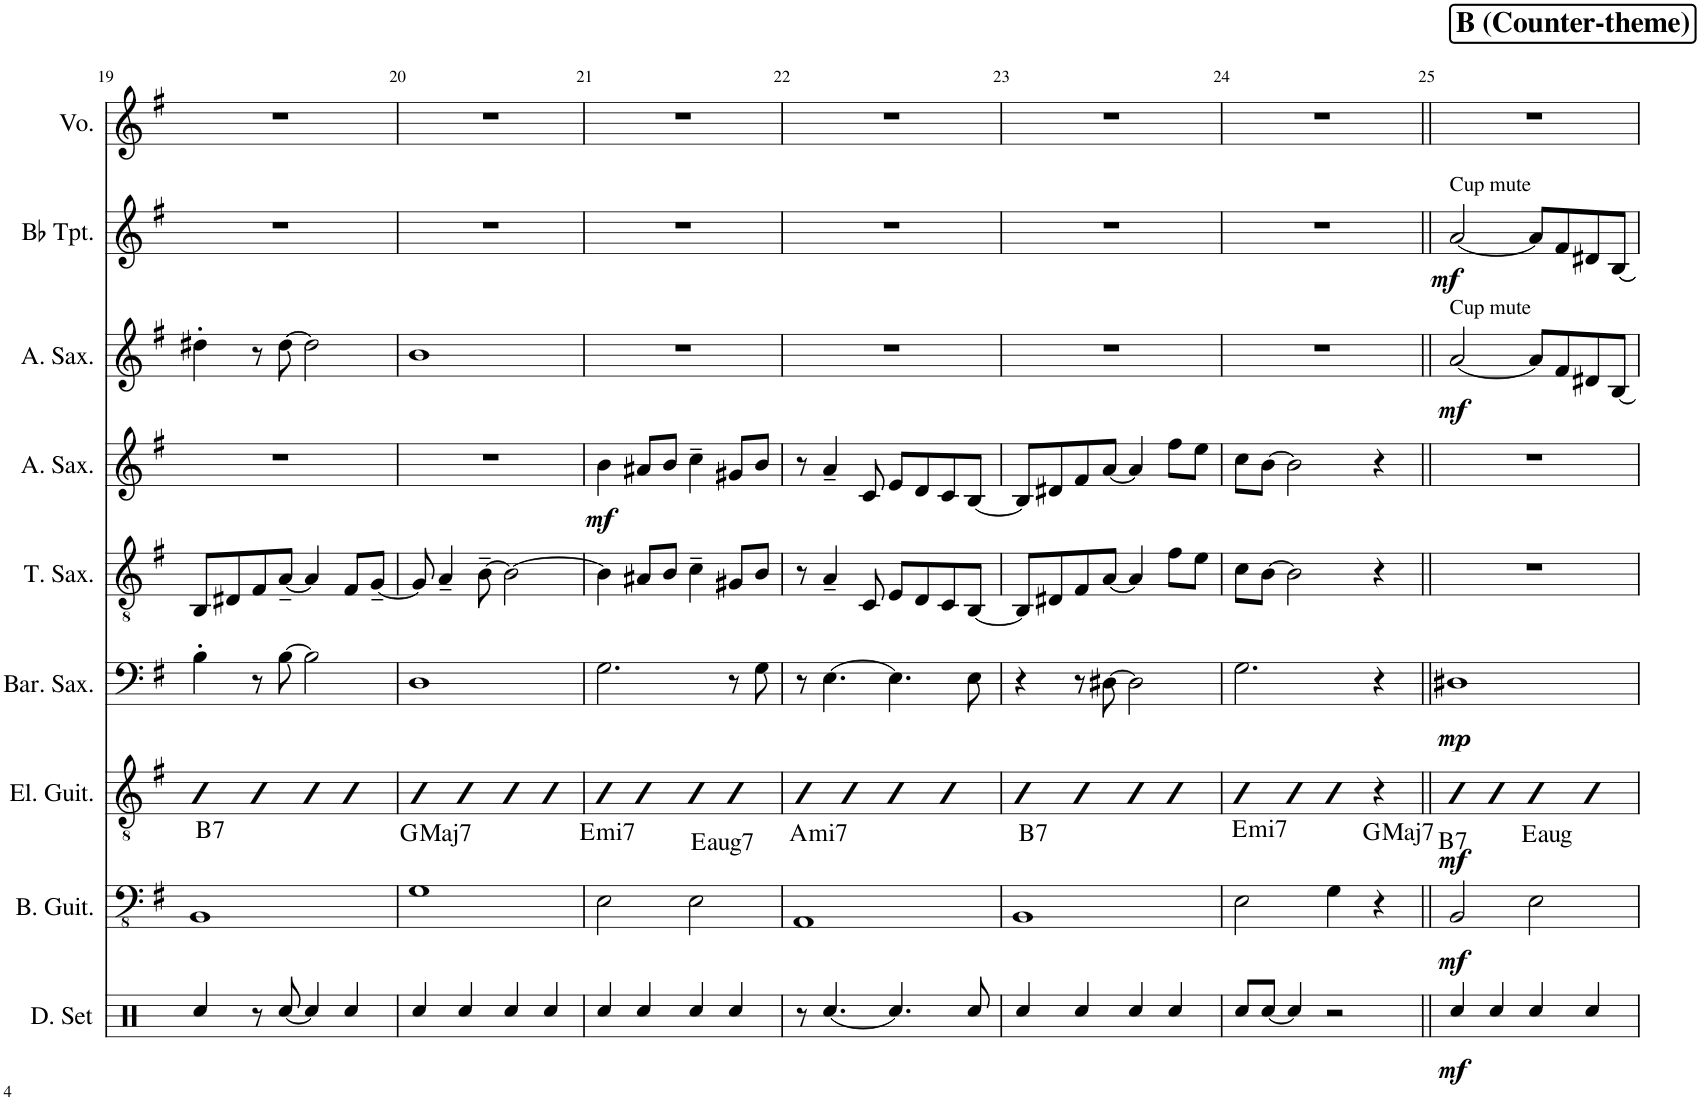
**kern	**dynam	**kern	**dynam	**kern	**dynam	**harte	**kern	**dynam	**kern	**kern	**dynam	**kern	**dynam	**kern	**dynam	**kern
*part9	*part9	*part8	*part8	*part7	*part7	*part7	*part6	*part6	*part5	*part4	*part4	*part3	*part3	*part2	*part2	*part1
*staff9	*staff9	*staff8	*staff8	*staff7	*staff7	*	*staff6	*staff6	*staff5	*staff4	*staff4	*staff3	*staff3	*staff2	*staff2	*staff1
*I"Drumset	*	*I"Bass Guitar	*	*I"Electric Guitar	*	*	*I"Baritone Saxophone	*	*I"Tenor Saxophone	*I"Alto Saxophone	*	*I"Alto Saxophone	*	*I"Bb Trumpet	*	*I"Voice
*I'D. Set	*	*I'B. Guit.	*	*I'El. Guit.	*	*	*I'Bar. Sax.	*	*I'T. Sax.	*I'A. Sax.	*	*I'A. Sax.	*	*I'Bb Tpt.	*	*I'Vo.
!!LO:PB:g=z
*clefX	*	*clefFv4	*	*clefGv2	*	*	*clefF4	*	*clefGv2	*clefG2	*	*clefG2	*	*clefG2	*	*clefG2
*	*	*	*	*	*	*	*ITrd12c21	*	*ITrd8c14	*ITrd5c9	*	*ITrd5c9	*	*ITrd1c2	*	*
*k[]	*	*k[f#]	*	*k[f#]	*	*	*k[f#]	*	*k[f#]	*k[f#]	*	*k[f#]	*	*k[f#]	*	*k[f#]
*M4/4	*	*M4/4	*	*M4/4	*	*	*M4/4	*	*M4/4	*M4/4	*	*M4/4	*	*M4/4	*	*M4/4
=19	=19	=19	=19	=19	=19	=19	=19	=19	=19	=19	=19	=19	=19	=19	=19	=19
!	!	!	!	!	!	!LO:H:kt=7	!	!	!	!	!	!	!	!	!	!
4Rcc/	.	1BBB	.	4B	.	B:7	4B'\	.	8BB/L	1r	.	4dd#X'\	.	1r	.	1r
.	.	.	.	.	.	.	.	.	8D#X/	.	.	.	.	.	.	.
8r	.	.	.	4B	.	.	8r	.	8F#/	.	.	8r	.	.	.	.
[8Rcc/	.	.	.	.	.	.	[8B\	.	[8A~/J	.	.	[8dd#\	.	.	.	.
4Rcc/]	.	.	.	4B	.	.	2B\]	.	4A/]	.	.	2dd#\]	.	.	.	.
4Rcc/	.	.	.	4B	.	.	.	.	8F#/L	.	.	.	.	.	.	.
.	.	.	.	.	.	.	.	.	[8G~/J	.	.	.	.	.	.	.
=20	=20	=20	=20	=20	=20	=20	=20	=20	=20	=20	=20	=20	=20	=20	=20	=20
!	!	!	!	!	!	!LO:H:kt=Maj7	!	!	!	!	!	!	!	!	!	!
4Rcc/	.	1GG	.	4B	.	G:maj7	1D	.	8G/]	1r	.	1b	.	1r	.	1r
.	.	.	.	.	.	.	.	.	4A~/	.	.	.	.	.	.	.
4Rcc/	.	.	.	4B	.	.	.	.	.	.	.	.	.	.	.	.
.	.	.	.	.	.	.	.	.	[8B~\	.	.	.	.	.	.	.
4Rcc/	.	.	.	4B	.	.	.	.	2B\_	.	.	.	.	.	.	.
4Rcc/	.	.	.	4B	.	.	.	.	.	.	.	.	.	.	.	.
=21	=21	=21	=21	=21	=21	=21	=21	=21	=21	=21	=21	=21	=21	=21	=21	=21
!	!	!	!	!	!	!LO:H:kt=mi7	!	!	!	!	!LO:DY:b	!	!	!	!	!
4Rcc/	.	2EE\	.	4B	.	E:min7	2.G\	.	4B\]	4b\	mf	1r	.	1r	.	1r
4Rcc/	.	.	.	4B	.	.	.	.	8A#X/L	8a#X/L	.	.	.	.	.	.
.	.	.	.	.	.	.	.	.	8B/J	8b/J	.	.	.	.	.	.
!	!	!	!	!	!	!LO:H:kt=aug7	!	!	!	!	!	!	!	!	!	!
4Rcc/	.	2EE\	.	4Bn	.	E:aug(b7)	.	.	4c~\	4cc~\	.	.	.	.	.	.
4Rcc/	.	.	.	4B	.	.	8r	.	8G#X/L	8g#X/L	.	.	.	.	.	.
.	.	.	.	.	.	.	8G\	.	8B/J	8b/J	.	.	.	.	.	.
=22	=22	=22	=22	=22	=22	=22	=22	=22	=22	=22	=22	=22	=22	=22	=22	=22
!	!	!	!	!	!	!LO:H:kt=mi7	!	!	!	!	!	!	!	!	!	!
8r	.	1AAA	.	4B	.	A:min7	8r	.	8r	8r	.	1r	.	1r	.	1r
[4.Rcc/	.	.	.	.	.	.	[4.E\	.	4A~/	4a~/	.	.	.	.	.	.
.	.	.	.	4B	.	.	.	.	.	.	.	.	.	.	.	.
.	.	.	.	.	.	.	.	.	8C/	8c/	.	.	.	.	.	.
4.Rcc/]	.	.	.	4B	.	.	4.E\]	.	8E/L	8e/L	.	.	.	.	.	.
.	.	.	.	.	.	.	.	.	8D/	8d/	.	.	.	.	.	.
.	.	.	.	4B	.	.	.	.	8C/	8c/	.	.	.	.	.	.
8Rcc/	.	.	.	.	.	.	8E\	.	[8BB/J	[8B/J	.	.	.	.	.	.
=23	=23	=23	=23	=23	=23	=23	=23	=23	=23	=23	=23	=23	=23	=23	=23	=23
!	!	!	!	!	!	!LO:H:kt=7	!	!	!	!	!	!	!	!	!	!
4Rcc/	.	1BBB	.	4B	.	B:7	4r	.	8BB/L]	8B/L]	.	1r	.	1r	.	1r
.	.	.	.	.	.	.	.	.	8D#X/	8d#X/	.	.	.	.	.	.
4Rcc/	.	.	.	4B	.	.	8r	.	8F#/	8f#/	.	.	.	.	.	.
.	.	.	.	.	.	.	[8D#X\	.	[8A/J	[8a/J	.	.	.	.	.	.
4Rcc/	.	.	.	4B	.	.	2D#\]	.	4A/]	4a/]	.	.	.	.	.	.
4Rcc/	.	.	.	4B	.	.	.	.	8f#\L	8ff#\L	.	.	.	.	.	.
.	.	.	.	.	.	.	.	.	8e\J	8ee\J	.	.	.	.	.	.
=24	=24	=24	=24	=24	=24	=24	=24	=24	=24	=24	=24	=24	=24	=24	=24	=24
!	!	!	!	!	!	!LO:H:kt=mi7	!	!	!	!	!	!	!	!	!	!
8Rcc/L	.	2EE\	.	4B	.	E:min7	2.G\	.	8c\L	8cc\L	.	1r	.	1r	.	1r
[8Rcc/J	.	.	.	.	.	.	.	.	[8B\J	[8b\J	.	.	.	.	.	.
4Rcc/]	.	.	.	4B	.	.	.	.	2B\]	2b\]	.	.	.	.	.	.
!	!	!	!	!	!	!LO:H:kt=Maj7	!	!	!	!	!	!	!	!	!	!
2r	.	4GG\	.	4B	.	G:maj7	.	.	.	.	.	.	.	.	.	.
.	.	4r	.	4r	.	.	4r	.	4r	4r	.	.	.	.	.	.
!!LO:REH:place=s1:a:B:cj:fs=14:t=B (Counter-theme)
=25||	=25||	=25||	=25||	=25||	=25||	=25||	=25||	=25||	=25||	=25||	=25||	=25||	=25||	=25||	=25||	=25||
!	!	!	!	!	!	!	!	!	!	!	!	!	!	!LO:TX:a:t=Cup mute	!	!
!	!	!	!	!	!	!	!	!	!	!	!	!LO:TX:a:t=Cup mute	!	!	!	!
!	!LO:DY:b	!	!LO:DY:b	!	!LO:DY:b	!LO:H:kt=7	!	!LO:DY:b	!	!	!	!	!LO:DY:b	!	!LO:DY:b	!
4Rcc/	mf	2BBB/	mf	4B	mf	B:7	1D#X	mp	1r	1r	.	[2a/	mf	[2a/	mf	1r
4Rcc/	.	.	.	4B	.	.	.	.	.	.	.	.	.	.	.	.
!	!	!	!	!	!	!LO:H:kt=aug	!	!	!	!	!	!	!	!	!	!
4Rcc/	.	2EE\	.	4Bn	.	E:aug	.	.	.	.	.	8a/L]	.	8a/L]	.	.
.	.	.	.	.	.	.	.	.	.	.	.	8f#/	.	8f#/	.	.
4Rcc/	.	.	.	4B	.	.	.	.	.	.	.	8d#X/	.	8d#X/	.	.
.	.	.	.	.	.	.	.	.	.	.	.	[8B/J	.	[8B/J	.	.
=	=	=	=	=	=	=	=	=	=	=	=	=	=	=	=	=
*-	*-	*-	*-	*-	*-	*-	*-	*-	*-	*-	*-	*-	*-	*-	*-	*-
